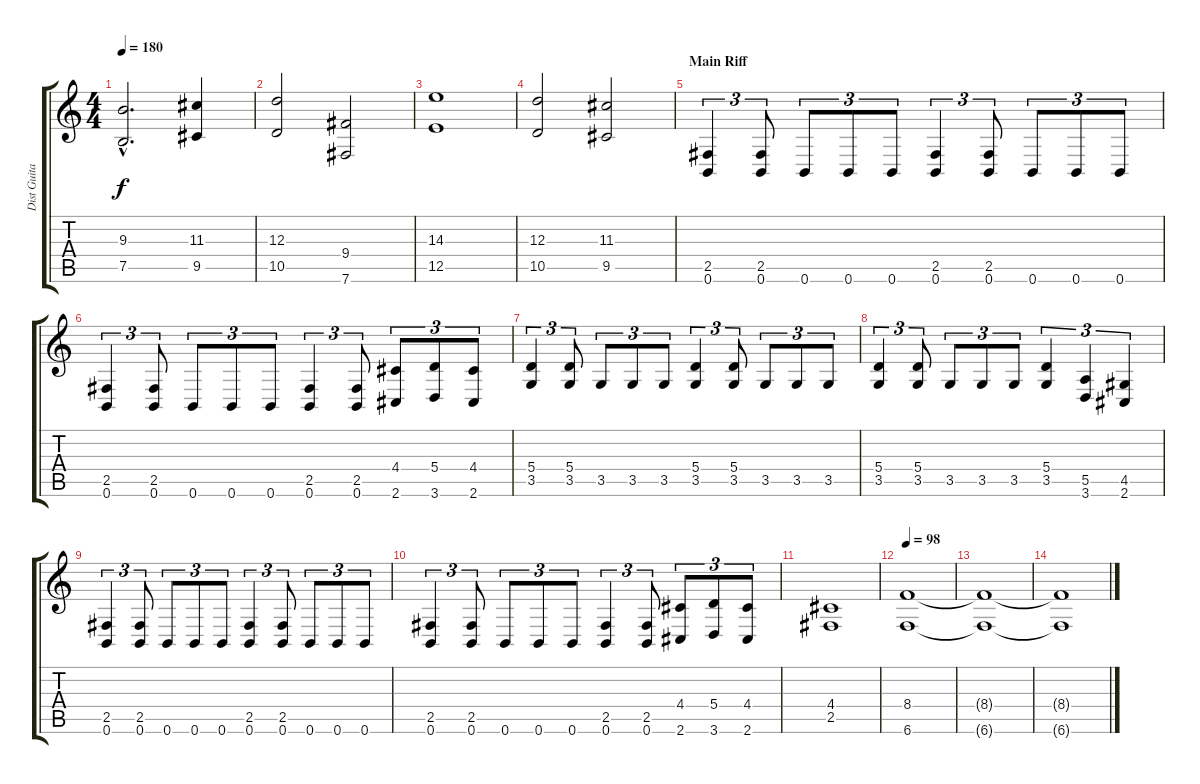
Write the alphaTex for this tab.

\track ("Dist Guitar 1" "Dist Guita") {instrument distortionguitar}
\staff {score tabs}
\tuning (B3 Gb3 D3 A2 E2 B1) {hide}
\ts (4 4)
\tempo 180
\clef g2
\ks c
(9.3{hac} 7.5{hac}).2{d dy f} (11.3 9.5).4 |
(12.3 10.5).2 (9.4 7.6).2 |
(14.3 12.5).1 |
(12.3 10.5).2 (11.3 9.5).2 |
\section ("" "Main Riff")
(2.5 0.6).4{tu (3 2)} (2.5 0.6).8{tu (3 2)} 0.6.8{tu (3 2)} 0.6.8{tu (3 2)} 0.6.8{tu (3 2)} (2.5 0.6).4{tu (3 2)} (2.5 0.6).8{tu (3 2)} 0.6.8{tu (3 2)} 0.6.8{tu (3 2)} 0.6.8{tu (3 2)} |
(2.5 0.6).4{tu (3 2)} (2.5 0.6).8{tu (3 2)} 0.6.8{tu (3 2)} 0.6.8{tu (3 2)} 0.6.8{tu (3 2)} (2.5 0.6).4{tu (3 2)} (2.5 0.6).8{tu (3 2)} (4.4 2.6).8{tu (3 2)} (5.4 3.6).8{tu (3 2)} (4.4 2.6).8{tu (3 2)} |
(5.4 3.5).4{tu (3 2)} (5.4 3.5).8{tu (3 2)} 3.5.8{tu (3 2)} 3.5.8{tu (3 2)} 3.5.8{tu (3 2)} (5.4 3.5).4{tu (3 2)} (5.4 3.5).8{tu (3 2)} 3.5.8{tu (3 2)} 3.5.8{tu (3 2)} 3.5.8{tu (3 2)} |
(5.4 3.5).4{tu (3 2)} (5.4 3.5).8{tu (3 2)} 3.5.8{tu (3 2)} 3.5.8{tu (3 2)} 3.5.8{tu (3 2)} (5.4 3.5).4{tu (3 2)} (5.5 3.6).4{tu (3 2)} (4.5 2.6).4{tu (3 2)} |
(2.5 0.6).4{tu (3 2)} (2.5 0.6).8{tu (3 2)} 0.6.8{tu (3 2)} 0.6.8{tu (3 2)} 0.6.8{tu (3 2)} (2.5 0.6).4{tu (3 2)} (2.5 0.6).8{tu (3 2)} 0.6.8{tu (3 2)} 0.6.8{tu (3 2)} 0.6.8{tu (3 2)} |
(2.5 0.6).4{tu (3 2)} (2.5 0.6).8{tu (3 2)} 0.6.8{tu (3 2)} 0.6.8{tu (3 2)} 0.6.8{tu (3 2)} (2.5 0.6).4{tu (3 2)} (2.5 0.6).8{tu (3 2)} (4.4 2.6).8{tu (3 2)} (5.4 3.6).8{tu (3 2)} (4.4 2.6).8{tu (3 2)} |
(4.4 2.5).1 |
\tempo 98
(8.4 6.6).1 |
(8.4{t} 6.6{t}).1 |
(8.4{t} 6.6{t}).1
